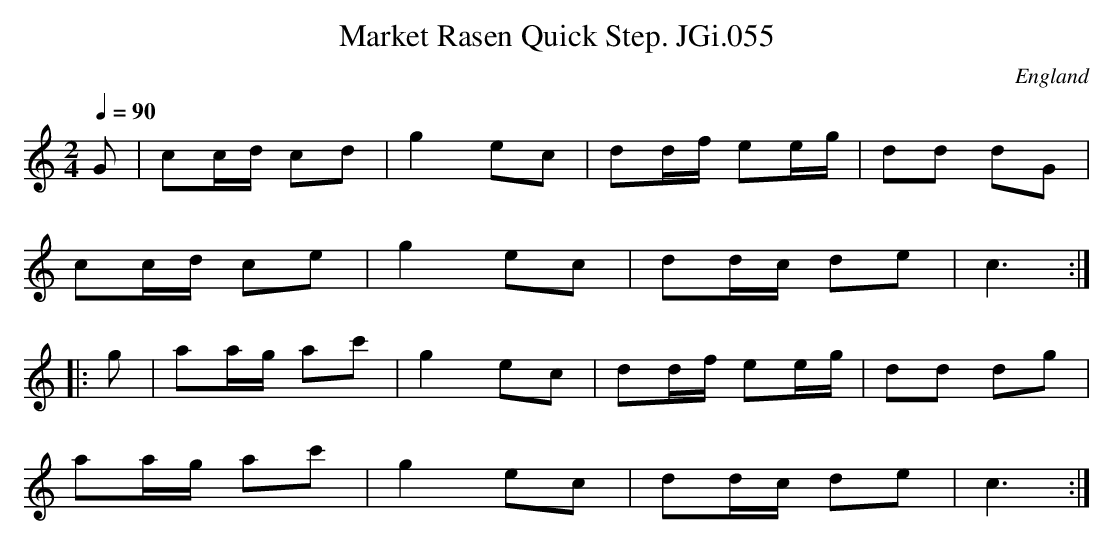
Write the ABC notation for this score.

X:1
T:Market Rasen Quick Step. JGi.055
M:2/4
L:1/8
Q:1/4=90
O:England
K:C major
G|cc/2d/2 cd|g2ec|dd/f/ ee/g/|dd dG|
cc/d/ ce|g2ec|dd/c/ de|c3:|
|:g|aa/g/ ac'|g2ec|dd/f/ ee/g/|dd dg|
aa/g/ ac'|g2ec|dd/c/ de|c3:|
